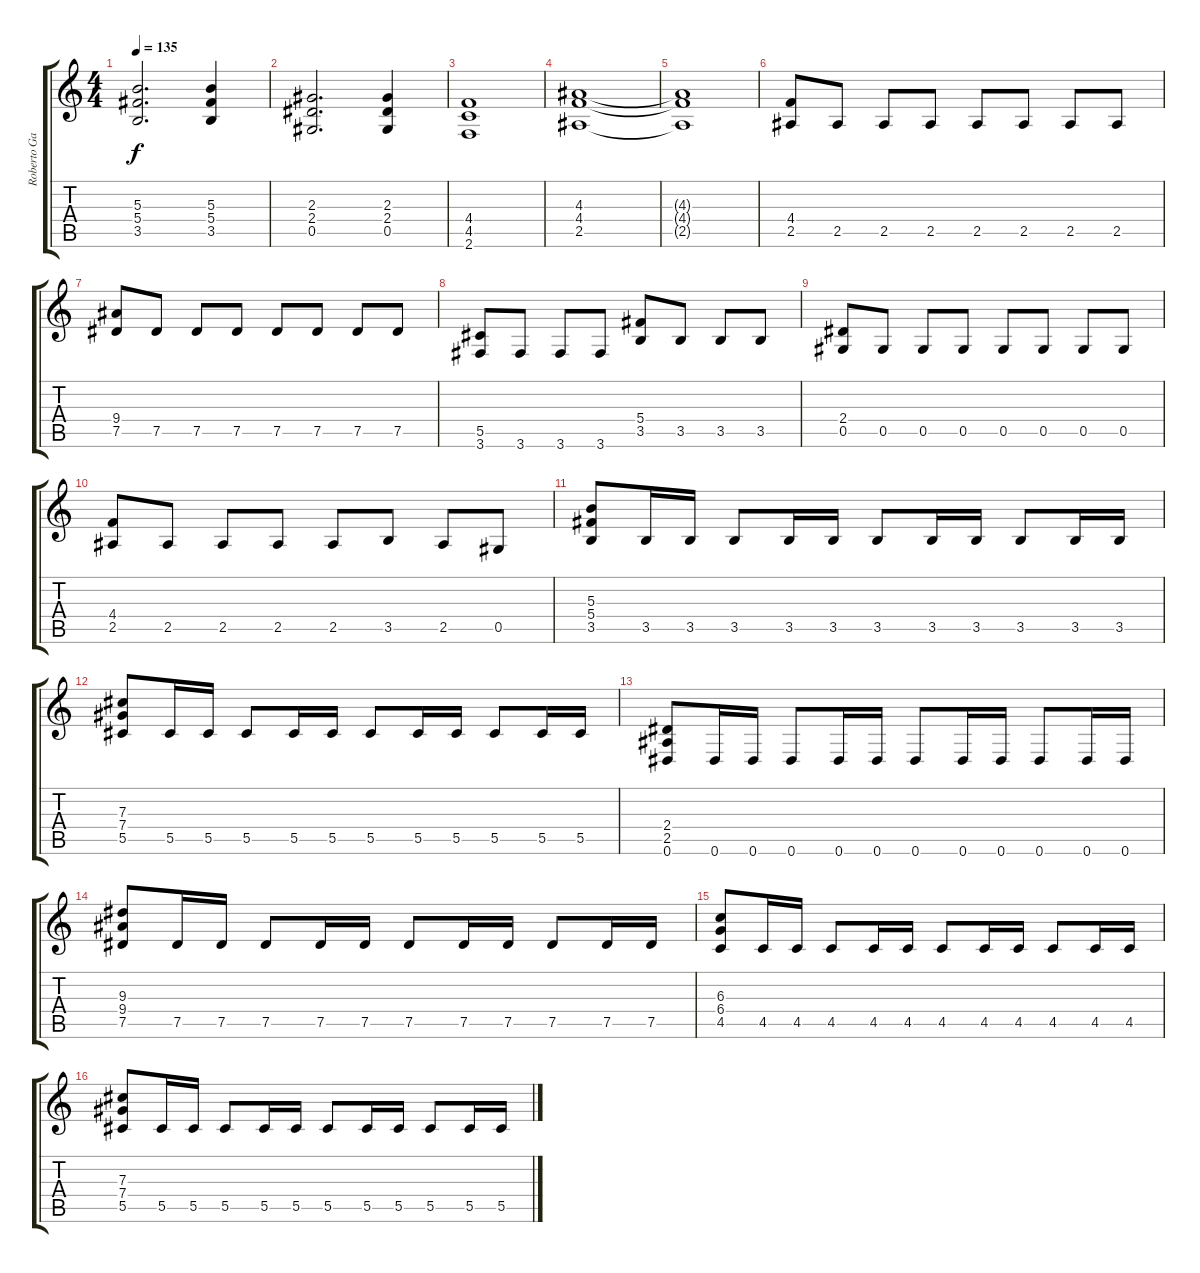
\track ("Roberto García" "Roberto Ga") {instrument distortionguitar}
\staff {score tabs}
\tuning (Eb4 Bb3 Gb3 Db3 Ab2 Eb2) {hide}
\ts (4 4)
\tempo 135
\clef g2
\ks c
(5.3 5.4 3.5).2{d dy f} (5.3 5.4 3.5).4 |
(2.3 2.4 0.5).2{d} (2.3 2.4 0.5).4 |
(4.4 4.5 2.6).1 |
(4.3 4.4 2.5).1 |
(4.3{t} 4.4{t} 2.5{t}).1 |
(4.4 2.5).8 2.5.8 2.5.8 2.5.8 2.5.8 2.5.8 2.5.8 2.5.8 |
(9.4 7.5).8 7.5.8 7.5.8 7.5.8 7.5.8 7.5.8 7.5.8 7.5.8 |
(5.5 3.6).8 3.6.8 3.6.8 3.6.8 (5.4 3.5).8 3.5.8 3.5.8 3.5.8 |
(2.4 0.5).8 0.5.8 0.5.8 0.5.8 0.5.8 0.5.8 0.5.8 0.5.8 |
(4.4 2.5).8 2.5.8 2.5.8 2.5.8 2.5.8 3.5.8 2.5.8 0.5.8 |
(5.3 5.4 3.5).8 3.5.16 3.5.16 3.5.8 3.5.16 3.5.16 3.5.8 3.5.16 3.5.16 3.5.8 3.5.16 3.5.16 |
(7.3 7.4 5.5).8 5.5.16 5.5.16 5.5.8 5.5.16 5.5.16 5.5.8 5.5.16 5.5.16 5.5.8 5.5.16 5.5.16 |
(2.4 2.5 0.6).8 0.6.16 0.6.16 0.6.8 0.6.16 0.6.16 0.6.8 0.6.16 0.6.16 0.6.8 0.6.16 0.6.16 |
(9.3 9.4 7.5).8 7.5.16 7.5.16 7.5.8 7.5.16 7.5.16 7.5.8 7.5.16 7.5.16 7.5.8 7.5.16 7.5.16 |
(6.3 6.4 4.5).8 4.5.16 4.5.16 4.5.8 4.5.16 4.5.16 4.5.8 4.5.16 4.5.16 4.5.8 4.5.16 4.5.16 |
(7.3 7.4 5.5).8 5.5.16 5.5.16 5.5.8 5.5.16 5.5.16 5.5.8 5.5.16 5.5.16 5.5.8 5.5.16 5.5.16
